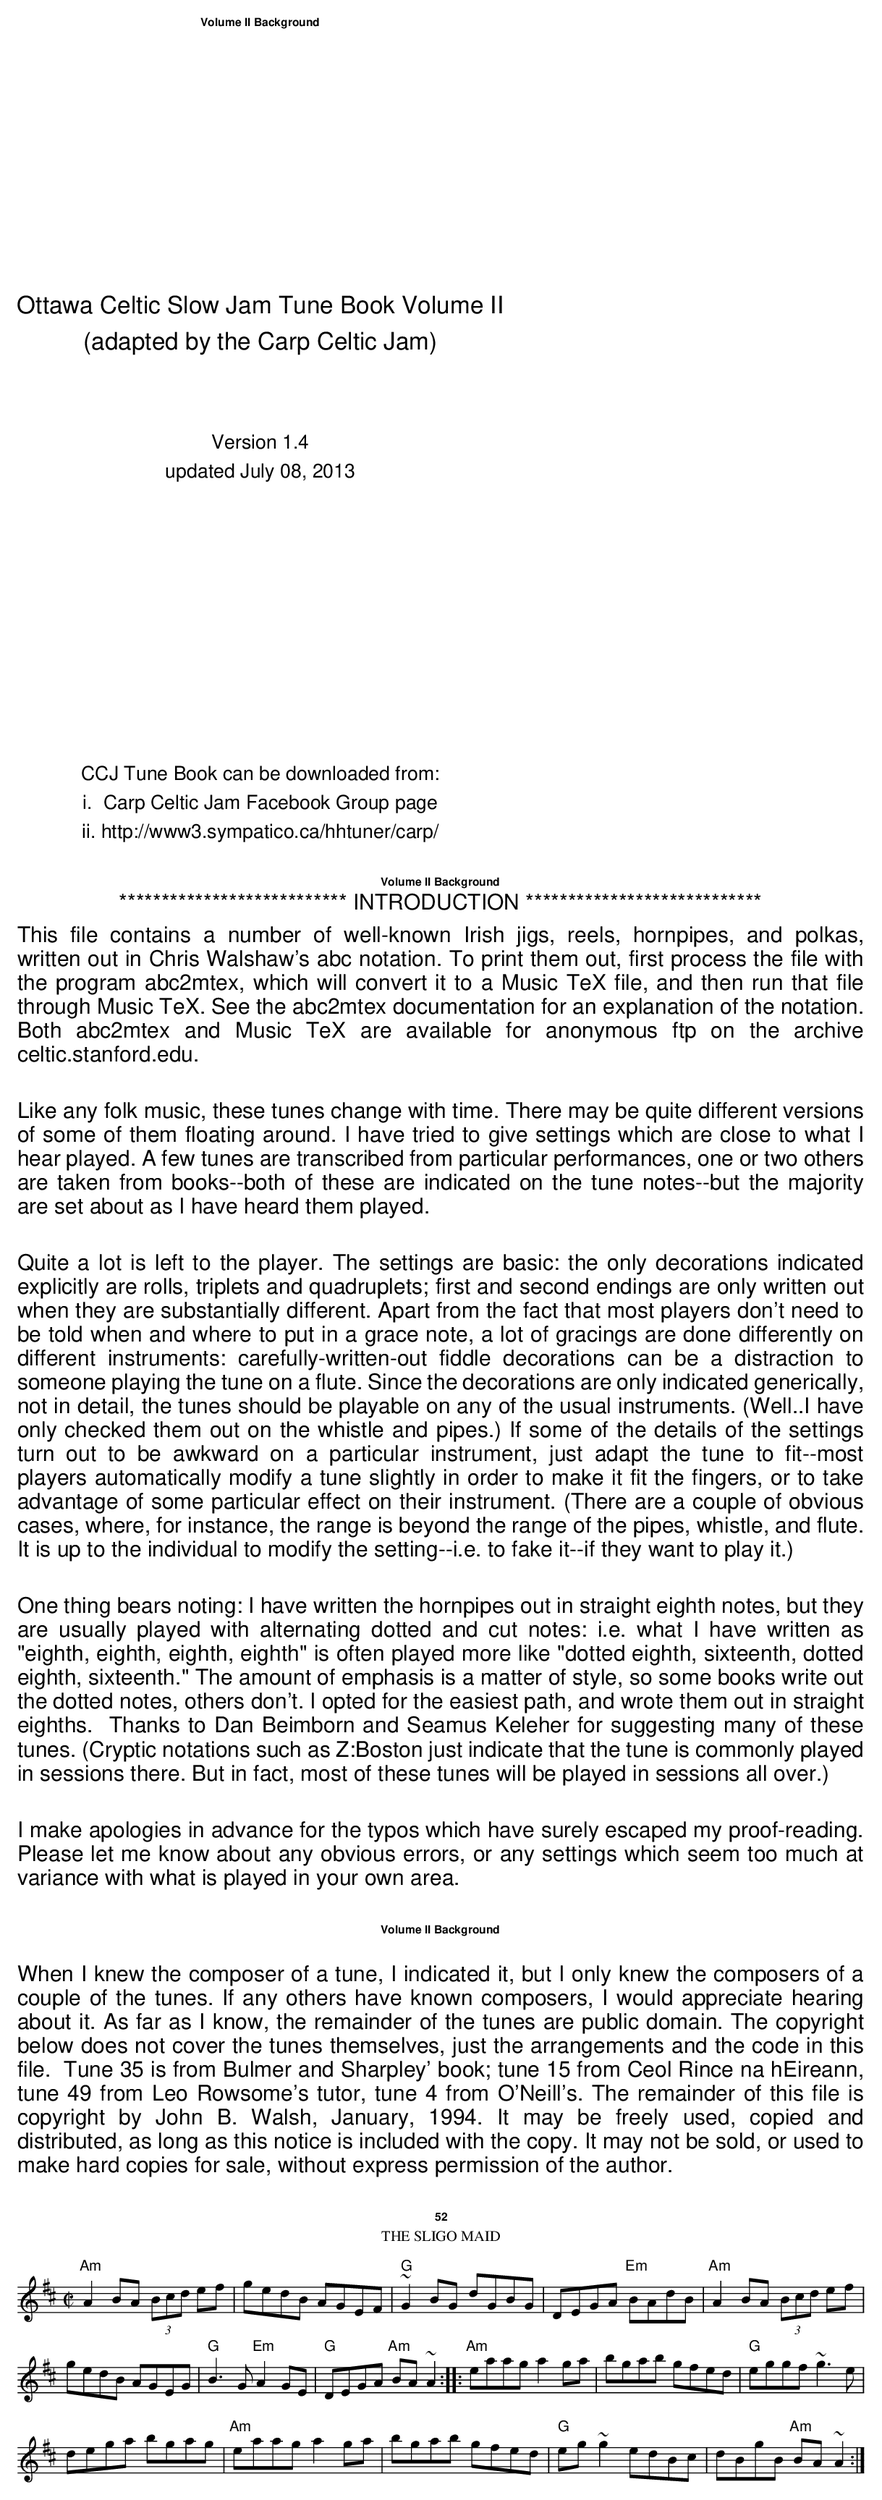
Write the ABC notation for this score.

X:1
T:Sligo Maid, The
M:C|
L:1/8
E:7
K:Amix
"Am"A2 BA (3Bcd ef|gedB AGEF|"G"~G2 BG dGBG|\
DEGA "Em"BAdB| "Am"A2 BA (3Bcd ef|
gedB AGEG|"G"B3G "Em"A2GE|"G"DEGA "Am"BA ~A2::\
"Am"eaag a2ga|bgab gfed|"G"eggf ~g3e|
dega bgag| "Am"eaag a2ga|bgab gfed|\
"G"eg~g2 edBc|dBgB "Am"BA ~A2:|
